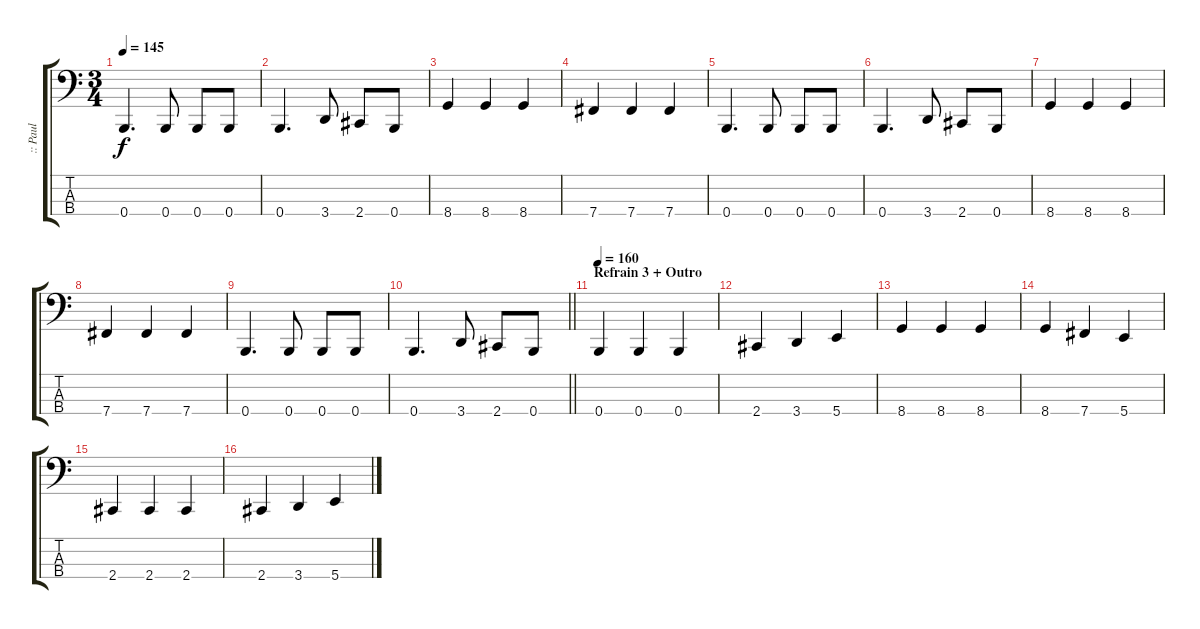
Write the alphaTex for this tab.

\track ("   :: Paul Dedrick Gray #2 ::" "   :: Paul") {instrument electricbassfinger}
\staff {score tabs}
\tuning (E2 B1 Gb1 B0) {hide}
\ts (3 4)
\tempo 145
\clef f4
\ks c
0.4.4{d dy f} 0.4.8 0.4.8 0.4.8 |
0.4.4{d} 3.4.8 2.4.8 0.4.8 |
8.4.4 8.4.4 8.4.4 |
7.4.4 7.4.4 7.4.4 |
0.4.4{d} 0.4.8 0.4.8 0.4.8 |
0.4.4{d} 3.4.8 2.4.8 0.4.8 |
8.4.4 8.4.4 8.4.4 |
7.4.4 7.4.4 7.4.4 |
0.4.4{d} 0.4.8 0.4.8 0.4.8 |
\barLineRight lightlight
0.4.4{d} 3.4.8 2.4.8 0.4.8 |
\section ("" "Refrain 3 + Outro")
\tempo 160
0.4.4 0.4.4 0.4.4 |
2.4.4 3.4.4 5.4.4 |
8.4.4 8.4.4 8.4.4 |
8.4.4 7.4.4 5.4.4 |
2.4.4 2.4.4 2.4.4 |
2.4.4 3.4.4 5.4.4
